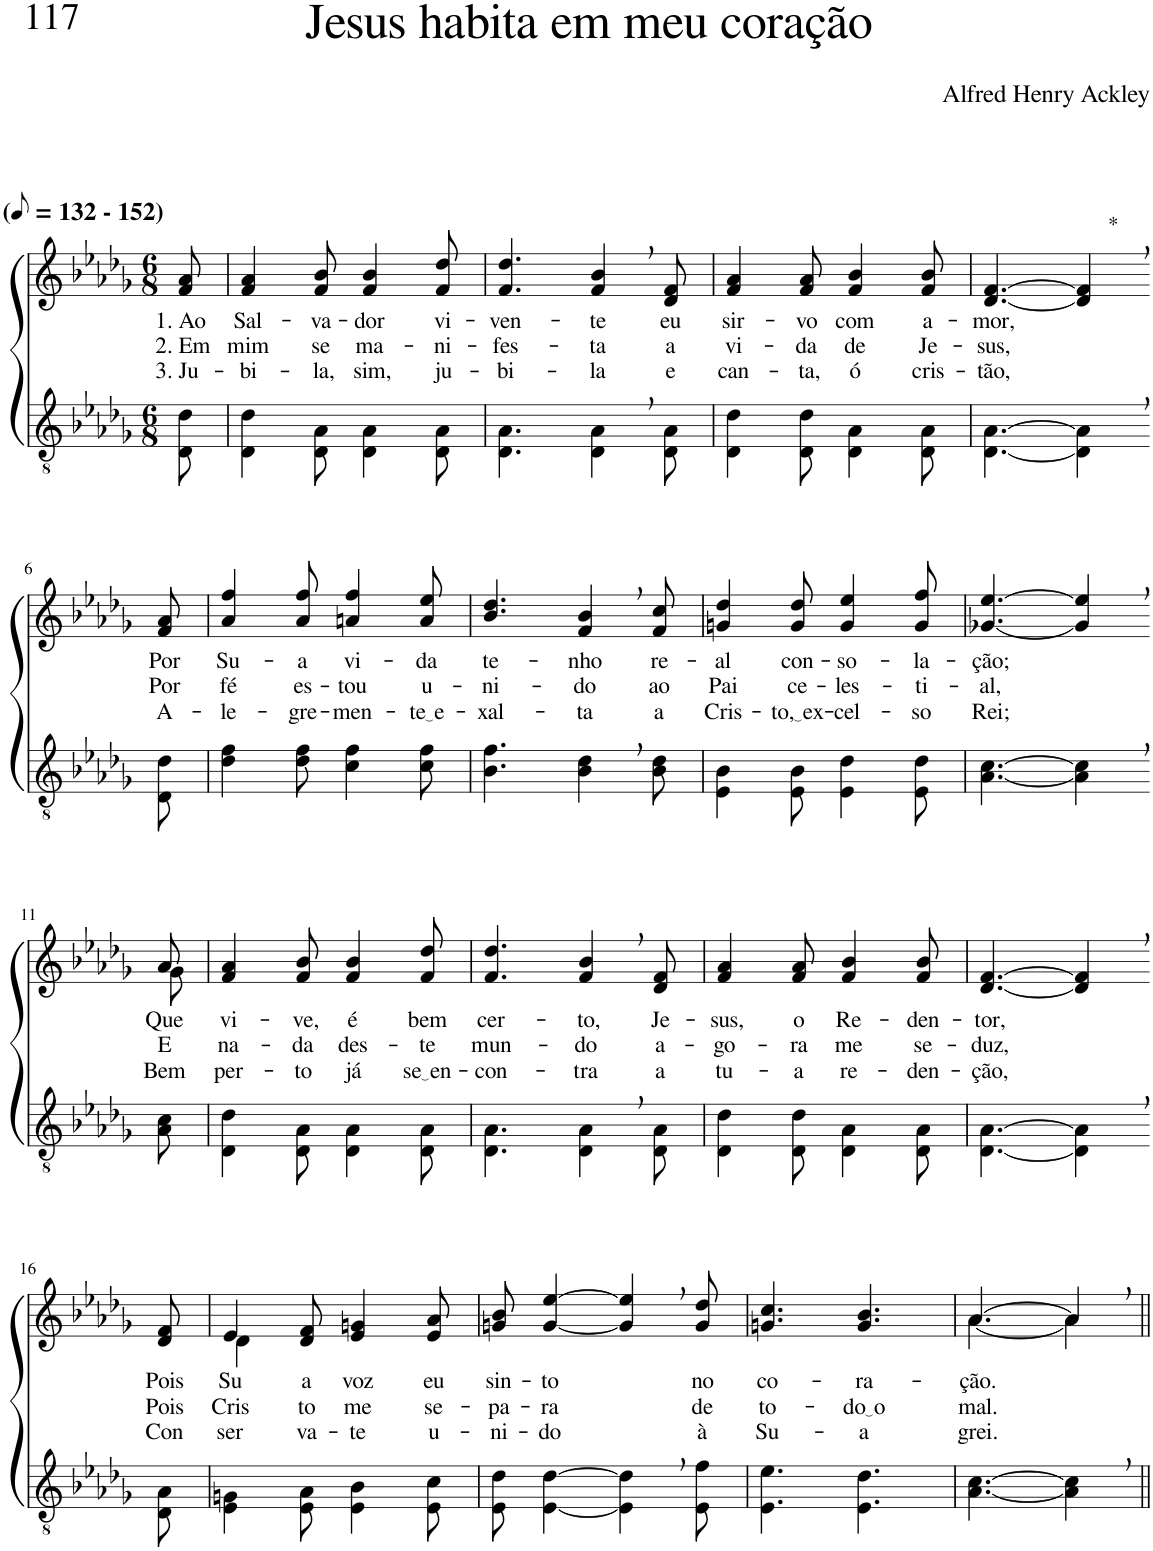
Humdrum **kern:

**kern	**kern	**text	**text	**text
*part2	*part1	*part1	*part1	*part1
*staff2	*staff1	*staff1	*staff1	*staff1
*I"Parte III e IV	*I"Parte I e II	*	*	*
*clefGv2	*clefG2	*	*	*
*Trd3c5	*Trd3c5	*	*	*
*k[b-e-a-d-g-]	*k[b-e-a-d-g-]	*	*	*
*M6/8	*M6/8	*	*	*
*MM66	*MM66	*	*	*
=1	=1	=1	=1	=1
!	!LO:TX:a:B:t=(	!	!	!
!	!LO:TX:a:B:t=- 152)	!	!	!
!	!	!LO:LY:b	!LO:LY:b	!LO:LY:b
8D-\ 8d-\	8f/ 8a-/	1. Ao	2. Em	3. Ju-
=2	=2	=2	=2	=2
!	!	!LO:LY:b	!LO:LY:b	!LO:LY:b
4D-\ 4d-\	4f/ 4a-/	Sal-	mim	-bi-
!	!	!LO:LY:b	!LO:LY:b	!LO:LY:b
8D-\ 8A-\	8f/ 8b-/	-va-	se	-la,
!	!	!LO:LY:b	!LO:LY:b	!LO:LY:b
4D-\ 4A-\	4f/ 4b-/	-dor	ma-	sim,
!	!	!LO:LY:b	!LO:LY:b	!LO:LY:b
8D-\ 8A-\	8f/ 8dd-/	vi-	-ni-	ju-
=3	=3	=3	=3	=3
!	!	!LO:LY:b	!LO:LY:b	!LO:LY:b
4.D-\ 4.A-\	4.f/ 4.dd-/	-ven-	-fes-	-bi-
!	!	!LO:LY:b	!LO:LY:b	!LO:LY:b
4D-\, 4A-\,	4f/, 4b-/,	-te	-ta	-la
!	!	!LO:LY:b	!LO:LY:b	!LO:LY:b
8D-\ 8A-\	8d-/ 8f/	eu	a	e
=4	=4	=4	=4	=4
!	!	!LO:LY:b	!LO:LY:b	!LO:LY:b
4D-\ 4d-\	4f/ 4a-/	sir-	vi-	can-
!	!	!LO:LY:b	!LO:LY:b	!LO:LY:b
8D-\ 8d-\	8f/ 8a-/	-vo	-da	-ta,
!	!	!LO:LY:b	!LO:LY:b	!LO:LY:b
4D-\ 4A-\	4f/ 4b-/	com	de	ó
!	!	!LO:LY:b	!LO:LY:b	!LO:LY:b
8D-\ 8A-\	8f/ 8b-/	a-	Je-	cris-
=5	=5	=5	=5	=5
!	!	!LO:LY:b	!LO:LY:b	!LO:LY:b
[4.D-\ [4.A-\	[4.d-/ [4.f/	-mor,	-sus,	-tão,
!	!LO:TX:a:t=*	!	!	!
4D-\], 4A-\],	4d-/], 4f/],	.	.	.
!!LO:LB:g=z
=6-	=6-	=6-	=6-	=6-
!	!	!LO:LY:b	!LO:LY:b	!LO:LY:b
8D-\ 8d-\	8f/ 8a-/	Por	Por	A-
=7	=7	=7	=7	=7
!	!	!LO:LY:b	!LO:LY:b	!LO:LY:b
4d-\ 4f\	4a-/ 4ff/	Su-	fé	-le-
!	!	!LO:LY:b	!LO:LY:b	!LO:LY:b
8d-\ 8f\	8a-/ 8ff/	-a	es-	-gre-
!	!	!LO:LY:b	!LO:LY:b	!LO:LY:b
4c\ 4f\	4an/ 4ff/	vi-	-tou	-men-
!	!	!LO:LY:b	!LO:LY:b	!LO:LY:b
8c\ 8f\	8a/ 8ee-/	-da	u-	te e
=8	=8	=8	=8	=8
!	!	!LO:LY:b	!LO:LY:b	!LO:LY:b
4.B-\ 4.f\	4.b-/ 4.dd-/	te-	-ni-	-xal-
!	!	!LO:LY:b	!LO:LY:b	!LO:LY:b
4B-\, 4d-\,	4f/, 4b-/,	-nho	-do	-ta
!	!	!LO:LY:b	!LO:LY:b	!LO:LY:b
8B-\ 8d-\	8f/ 8cc/	re-	ao	a
=9	=9	=9	=9	=9
!	!	!LO:LY:b	!LO:LY:b	!LO:LY:b
4E-\ 4B-\	4gn/ 4dd-/	-al	Pai	Cris-
!	!	!LO:LY:b	!LO:LY:b	!LO:LY:b
8E-\ 8B-\	8g/ 8dd-/	con-	ce-	to, ex
!	!	!LO:LY:b	!LO:LY:b	!LO:LY:b
4E-\ 4d-\	4g/ 4ee-/	-so-	-les-	-cel-
!	!	!LO:LY:b	!LO:LY:b	!LO:LY:b
8E-\ 8d-\	8g/ 8ff/	-la-	-ti-	-so
=10	=10	=10	=10	=10
!	!	!LO:LY:b	!LO:LY:b	!LO:LY:b
[4.A-\ [4.c\	[4.g-X/ [4.ee-/	-ção;	-al,	Rei;
4A-\], 4c\],	4g-/], 4ee-/],	.	.	.
!!LO:LB:g=z
=11-	=11-	=11-	=11-	=11-
*	*^	*	*	*
!	!	!	!LO:LY:b	!LO:LY:b	!LO:LY:b
8A-\ 8c\	8a-/	8g-\	Que	E	Bem
=12	=12	=12	=12	=12	=12
!	!	!	!LO:LY:b	!LO:LY:b	!LO:LY:b
*	*v	*v	*	*	*
4D-\ 4d-\	4f/ 4a-/	vi-	na-	per-
!	!	!LO:LY:b	!LO:LY:b	!LO:LY:b
8D-\ 8A-\	8f/ 8b-/	-ve,	-da	-to
!	!	!LO:LY:b	!LO:LY:b	!LO:LY:b
4D-\ 4A-\	4f/ 4b-/	é	des-	já
!	!	!LO:LY:b	!LO:LY:b	!LO:LY:b
8D-\ 8A-\	8f/ 8dd-/	bem	-te	se en
=13	=13	=13	=13	=13
!	!	!LO:LY:b	!LO:LY:b	!LO:LY:b
4.D-\ 4.A-\	4.f/ 4.dd-/	cer-	mun-	-con-
!	!	!LO:LY:b	!LO:LY:b	!LO:LY:b
4D-\, 4A-\,	4f/, 4b-/,	-to,	-do	-tra
!	!	!LO:LY:b	!LO:LY:b	!LO:LY:b
8D-\ 8A-\	8d-/ 8f/	Je-	a-	a
=14	=14	=14	=14	=14
!	!	!LO:LY:b	!LO:LY:b	!LO:LY:b
4D-\ 4d-\	4f/ 4a-/	-sus,	-go-	tu-
!	!	!LO:LY:b	!LO:LY:b	!LO:LY:b
8D-\ 8d-\	8f/ 8a-/	o	-ra	-a
!	!	!LO:LY:b	!LO:LY:b	!LO:LY:b
4D-\ 4A-\	4f/ 4b-/	Re-	me	re-
!	!	!LO:LY:b	!LO:LY:b	!LO:LY:b
8D-\ 8A-\	8f/ 8b-/	-den-	se-	-den-
=15	=15	=15	=15	=15
!	!	!LO:LY:b	!LO:LY:b	!LO:LY:b
[4.D-\ [4.A-\	[4.d-/ [4.f/	-tor,	-duz,	-ção,
4D-\], 4A-\],	4d-/], 4f/],	.	.	.
!!LO:LB:g=z
=16-	=16-	=16-	=16-	=16-
!	!	!LO:LY:b	!LO:LY:b	!LO:LY:b
8D-\ 8A-\	8d-/ 8f/	Pois	Pois	Con-
=17	=17	=17	=17	=17
*	*^	*	*	*
!	!	!	!LO:LY:b	!LO:LY:b	!LO:LY:b
4E-\ 4Gn\	4e-/	4d-\	Su-	Cris-	-ser-
!	!	!	!LO:LY:b	!LO:LY:b	!LO:LY:b
8E-\ 8A-\	8d-/ 8f/	2ryy	-a	-to	-va-
!	!	!	!LO:LY:b	!LO:LY:b	!LO:LY:b
4E-\ 4B-\	4e-/ 4gn/	.	voz	me	-te
!	!	!	!LO:LY:b	!LO:LY:b	!LO:LY:b
8E-\ 8c\	8e-/ 8a-/	.	eu	se-	u-
*	*v	*v	*	*	*
=18	=18	=18	=18	=18
!	!	!LO:LY:b	!LO:LY:b	!LO:LY:b
8E-\ 8d-\	8gn/ 8b-/	sin-	-pa-	-ni-
!	!	!LO:LY:b	!LO:LY:b	!LO:LY:b
[4E-\ [4d-\	[4g/ [4ee-/	-to	-ra	-do
4E-\], 4d-\],	4g/], 4ee-/],	.	.	.
!	!	!LO:LY:b	!LO:LY:b	!LO:LY:b
8E-\ 8f\	8g/ 8dd-/	no	de	à
=19	=19	=19	=19	=19
!	!	!LO:LY:b	!LO:LY:b	!LO:LY:b
4.E-\ 4.e-\	4.gn/ 4.cc/	co-	to-	Su-
!	!	!LO:LY:b	!LO:LY:b	!LO:LY:b
4.E-\ 4.d-\	4.g/ 4.b-/	-ra-	do o	-a
=20	=20	=20	=20	=20
!	!	!LO:LY:b	!LO:LY:b	!LO:LY:b
*	*^	*	*	*
[4.A-\ [4.c\	[4.a-\	[4.a-/	-ção.	mal.	grei.
4A-\], 4c\],	4a-,\]	4a-/]	.	.	.
*	*v	*v	*	*	*
=||	=||	=||	=||	=||
*-	*-	*-	*-	*-
